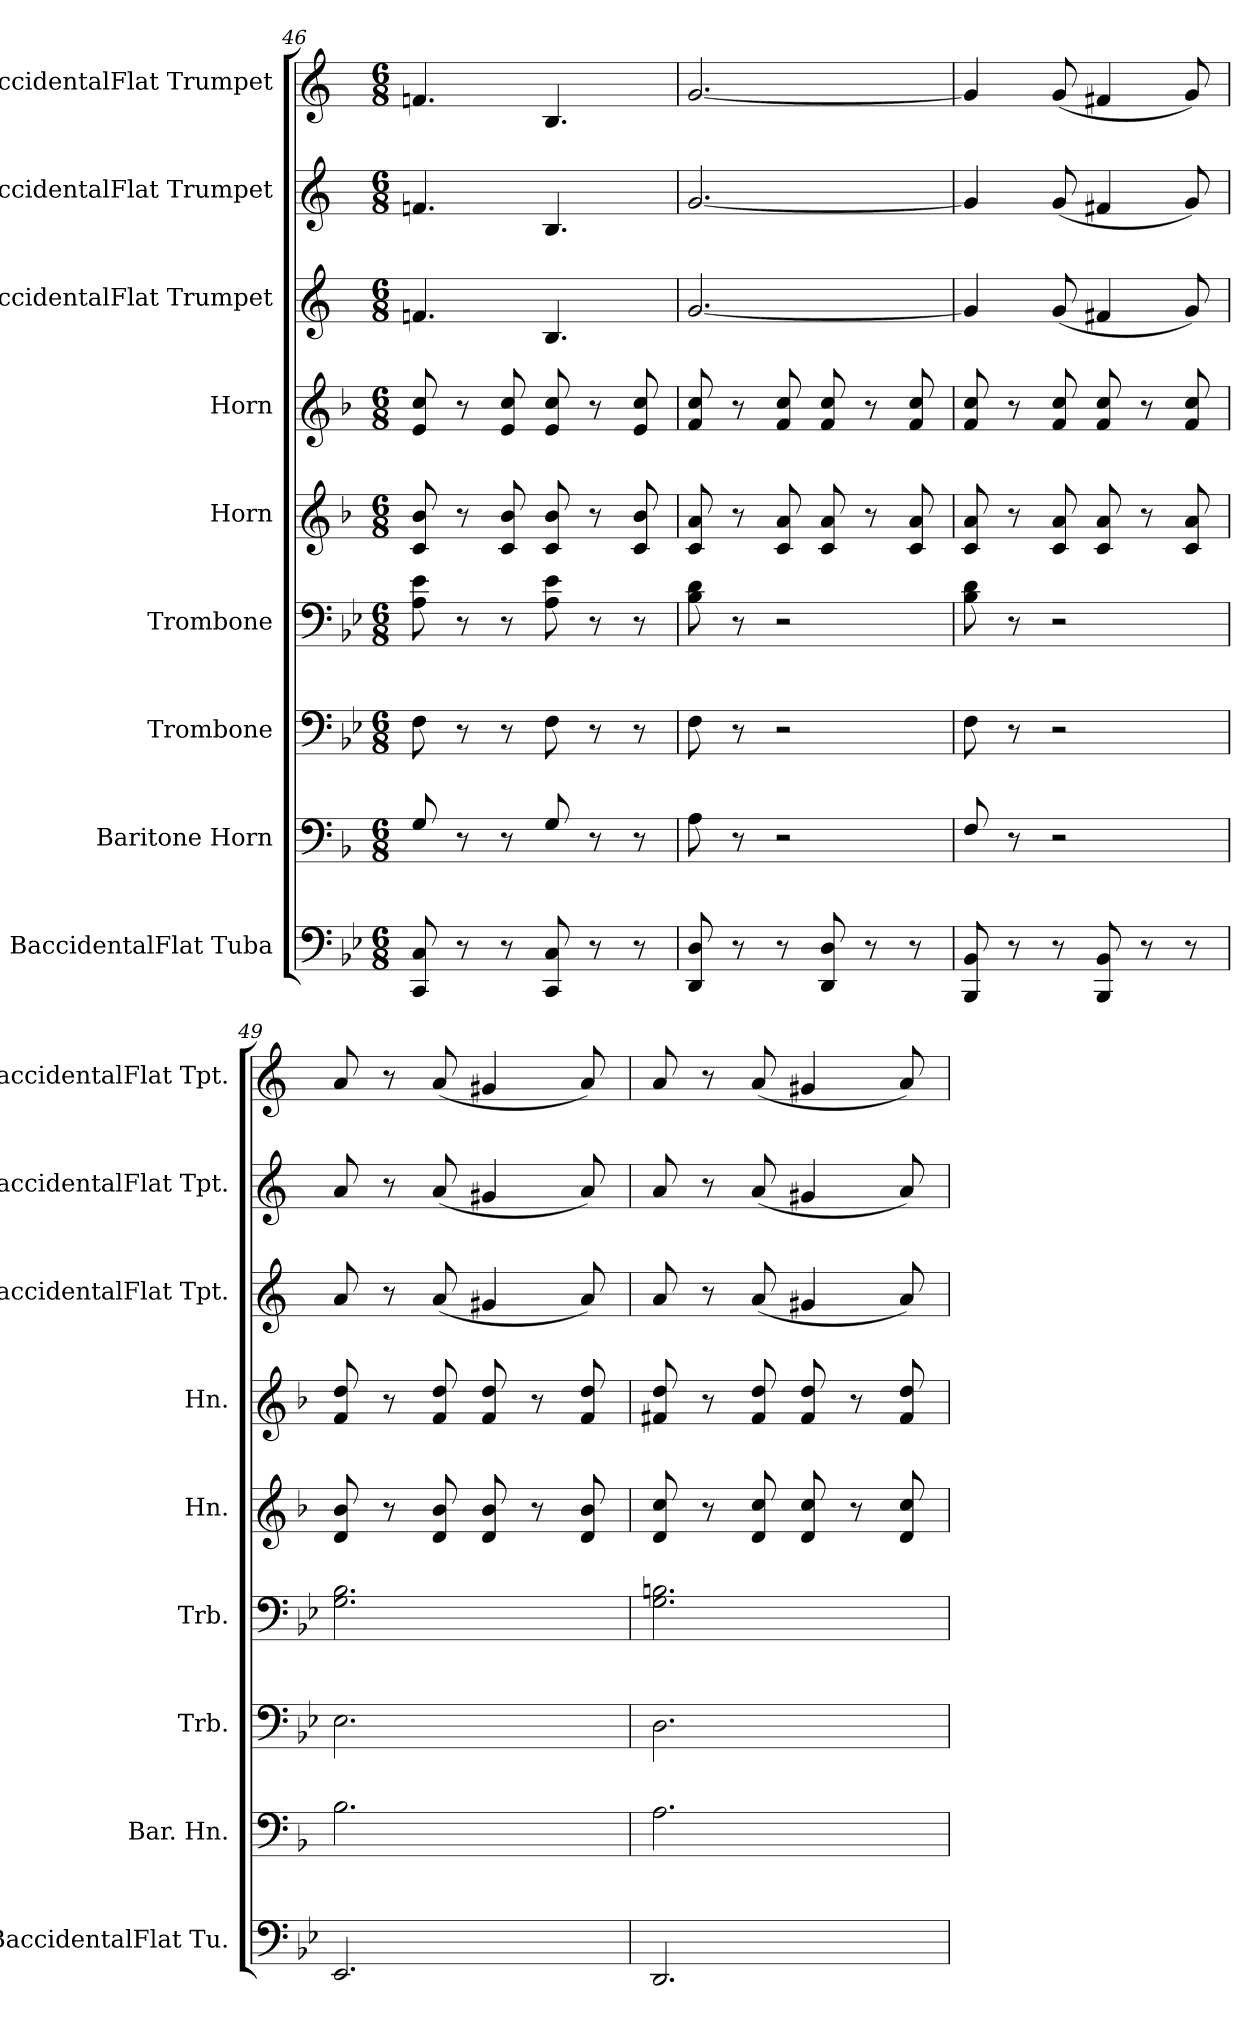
**kern	**kern	**kern	**kern	**kern	**kern	**kern	**kern	**kern
*part9	*part8	*part7	*part6	*part5	*part4	*part3	*part2	*part1
*staff9	*staff8	*staff7	*staff6	*staff5	*staff4	*staff3	*staff2	*staff1
*I"BaccidentalFlat Tuba	*I"Baritone Horn	*I"Trombone	*I"Trombone	*I"Horn	*I"Horn	*I"BaccidentalFlat Trumpet	*I"BaccidentalFlat Trumpet	*I"BaccidentalFlat Trumpet
*I'BaccidentalFlat Tu.	*I'Bar. Hn.	*I'Trb.	*I'Trb.	*I'Hn.	*I'Hn.	*I'BaccidentalFlat Tpt.	*I'BaccidentalFlat Tpt.	*I'BaccidentalFlat Tpt.
*clefF4	*clefF4	*clefF4	*clefF4	*clefG2	*clefG2	*clefG2	*clefG2	*clefG2
*	*ITrd4c7	*	*	*ITrd4c7	*ITrd4c7	*ITrd1c2	*ITrd1c2	*ITrd1c2
*k[b-e-]	*k[b-e-]	*k[b-e-]	*k[b-e-]	*k[b-e-]	*k[b-e-]	*k[b-e-]	*k[b-e-]	*k[b-e-]
*M6/8	*M6/8	*M6/8	*M6/8	*M6/8	*M6/8	*M6/8	*M6/8	*M6/8
=46	=46	=46	=46	=46	=46	=46	=46	=46
8CC/ 8C/	8C/	8F\	8A\ 8e-\	8F/ 8e-/	8A/ 8f/	4.e-X/	4.e-X/	4.e-X/
8r	8r	8r	8r	8r	8r	.	.	.
8r	8r	8r	8r	8F/ 8e-/	8A/ 8f/	.	.	.
8CC/ 8C/	8C/	8F\	8A\ 8e-\	8F/ 8e-/	8A/ 8f/	4.A/	4.A/	4.A/
8r	8r	8r	8r	8r	8r	.	.	.
8r	8r	8r	8r	8F/ 8e-/	8A/ 8f/	.	.	.
!!LO:PB:g=z
=47	=47	=47	=47	=47	=47	=47	=47	=47
8DD/ 8D/	8D\	8F\	8B-\ 8d\	8F/ 8d/	8B-/ 8f/	[2.f/	[2.f/	[2.f/
8r	8r	8r	8r	8r	8r	.	.	.
8r	2r	2r	2r	8F/ 8d/	8B-/ 8f/	.	.	.
8DD/ 8D/	.	.	.	8F/ 8d/	8B-/ 8f/	.	.	.
8r	.	.	.	8r	8r	.	.	.
8r	.	.	.	8F/ 8d/	8B-/ 8f/	.	.	.
=48	=48	=48	=48	=48	=48	=48	=48	=48
8BBB-/ 8BB-/	8BB-/	8F\	8B-\ 8d\	8F/ 8d/	8B-/ 8f/	4f/]	4f/]	4f/]
8r	8r	8r	8r	8r	8r	.	.	.
8r	2r	2r	2r	8F/ 8d/	8B-/ 8f/	(8f/	(8f/	(8f/
8BBB-/ 8BB-/	.	.	.	8F/ 8d/	8B-/ 8f/	4en/	4en/	4en/
8r	.	.	.	8r	8r	.	.	.
8r	.	.	.	8F/ 8d/	8B-/ 8f/	8f/)	8f/)	8f/)
=49	=49	=49	=49	=49	=49	=49	=49	=49
2.EE-/	2.E-\	2.E-\	2.G\ 2.B-\	8G/ 8e-/	8B-/ 8g/	8g/	8g/	8g/
.	.	.	.	8r	8r	8r	8r	8r
.	.	.	.	8G/ 8e-/	8B-/ 8g/	(8g/	(8g/	(8g/
.	.	.	.	8G/ 8e-/	8B-/ 8g/	4f#X/	4f#X/	4f#X/
.	.	.	.	8r	8r	.	.	.
.	.	.	.	8G/ 8e-/	8B-/ 8g/	8g/)	8g/)	8g/)
=50	=50	=50	=50	=50	=50	=50	=50	=50
2.DD/	2.D\	2.D\	2.G\ 2.Bn\	8G/ 8f/	8Bn/ 8g/	8g/	8g/	8g/
.	.	.	.	8r	8r	8r	8r	8r
.	.	.	.	8G/ 8f/	8B/ 8g/	(8g/	(8g/	(8g/
.	.	.	.	8G/ 8f/	8B/ 8g/	4f#X/	4f#X/	4f#X/
.	.	.	.	8r	8r	.	.	.
.	.	.	.	8G/ 8f/	8B/ 8g/	8g/)	8g/)	8g/)
=	=	=	=	=	=	=	=	=
*-	*-	*-	*-	*-	*-	*-	*-	*-
